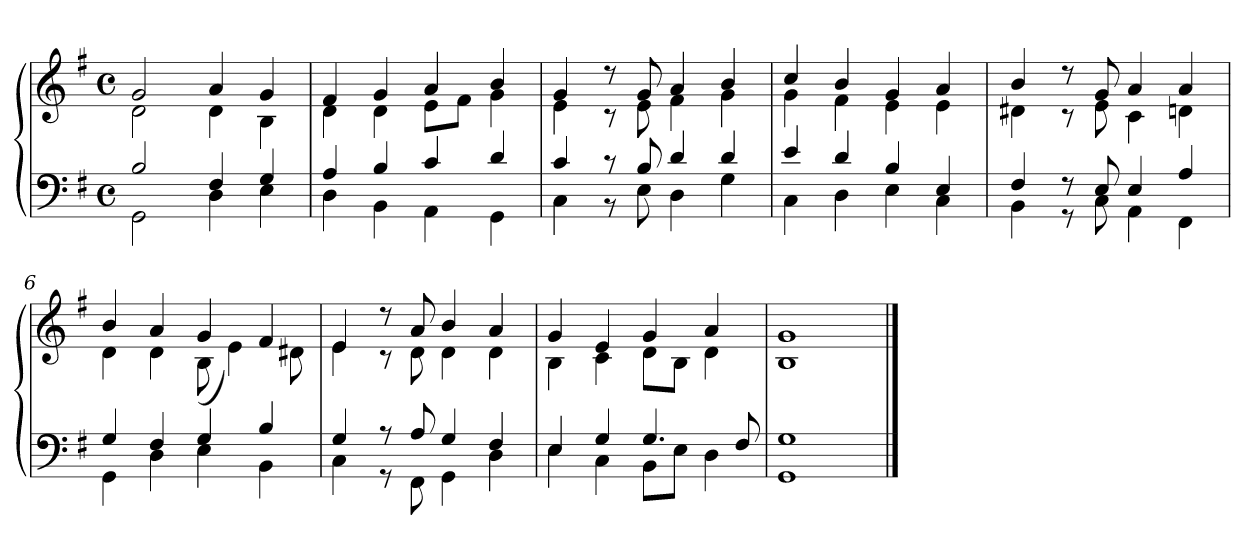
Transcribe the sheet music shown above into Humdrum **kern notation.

**kern	**kern
*part1	*part1
*staff2	*staff1
*clefF4	*clefG2
*k[f#]	*k[f#]
*G:	*G:
*M4/4	*M4/4
*met(c)	*met(c)
=1	=1
*^	*^
2B	2GG	2g	2d
4F#	4D	4a	4d
4G	4E	4g	4B
=2	=2	=2	=2
4A	4D	4f#	4d
4B	4BB	4g	4d
4c	4AA	4a	8eL
.	.	.	8f#J
4d	4GG	4b	4g
=3	=3	=3	=3
4c	4C	4g	4e
8r	8r	8r	8r
8B	8E	8g	8e
4d	4D	4a	4f#
4d	4G	4b	4g
=4	=4	=4	=4
4e	4C	4cc	4g
4d	4D	4b	4f#
4B	4E	4g	4e
4E	4C	4a	4e
=5	=5	=5	=5
4F#	4BB	4b	4d#X
8r	8r	8r	8r
8E	8C	8g	8e
4E	4AA	4a	4c
4A	4FF#	4a	4d
=6	=6	=6	=6
4G	4GG	4b	4d
4F#	4D	4a	4d
4G	4E	4g	(8B
.	.	.	4e)
4B	4BB	4f#	.
.	.	.	8d#X
=7	=7	=7	=7
4G	4C	4e	4e
8r	8r	8r	8r
8A	8FF#	8a	8d
4G	4GG	4b	4d
4F#	4D	4a	4d
=8	=8	=8	=8
4E	4E	4g	4B
4G	4C	4e	4c
4.G	8BBL	4g	8dL
.	8EJ	.	8BJ
.	4D	4a	4d
8F#	.	.	.
=9	=9	=9	=9
1G	1GG	1g	1B
*v	*v	*	*
*	*v	*v
==	==
*-	*-
